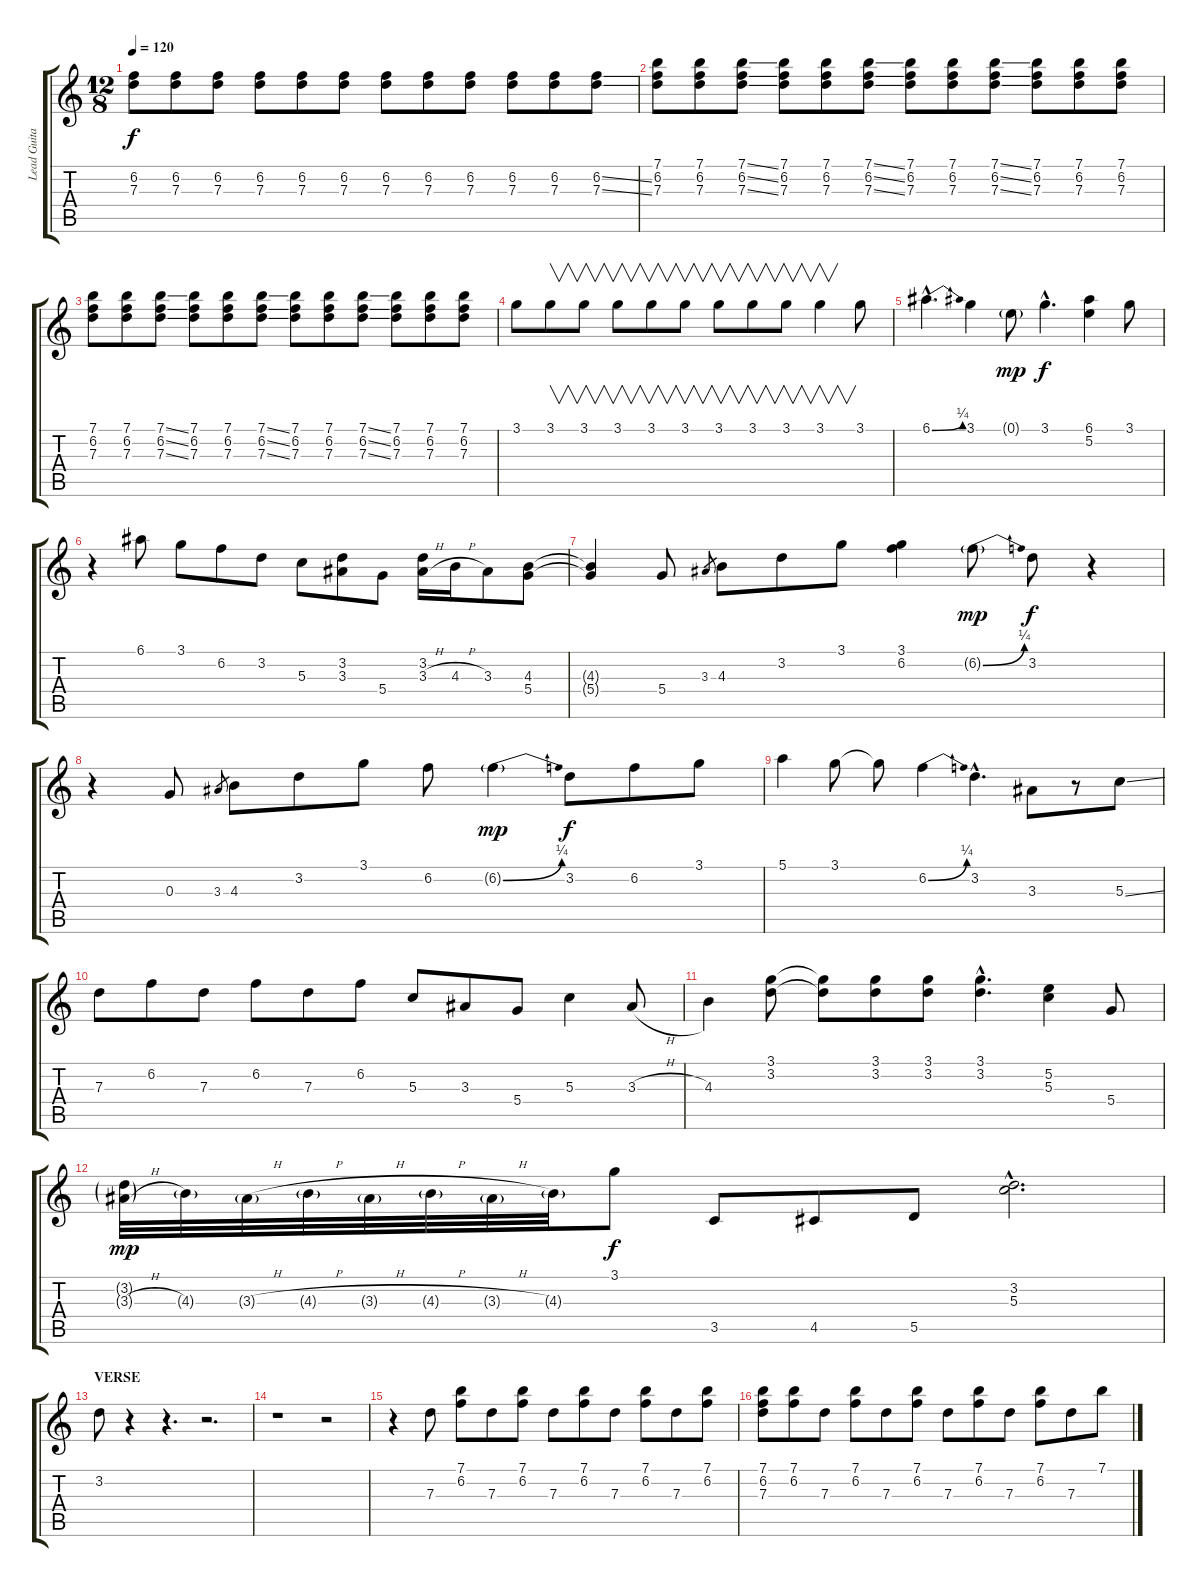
\track ("Lead Guitar (E.C.)" "Lead Guita") {instrument distortionguitar}
\staff {score tabs}
\tuning (E4 B3 G3 D3 A2 E2) {hide}
\ts (12 8)
\tempo 120
\clef g2
\ks c
(6.2 7.3).8{dy f instrument distortionguitar} (6.2 7.3).8 (6.2 7.3).8 (6.2 7.3).8 (6.2 7.3).8 (6.2 7.3).8 (6.2 7.3).8 (6.2 7.3).8 (6.2 7.3).8 (6.2 7.3).8 (6.2 7.3).8 (6.2{ss} 7.3{ss}).8 |
(7.1 6.2 7.3).8 (7.1 6.2 7.3).8 (7.1{ss} 6.2{ss} 7.3{ss}).8 (7.1 6.2 7.3).8 (7.1 6.2 7.3).8 (7.1{ss} 6.2{ss} 7.3{ss}).8 (7.1 6.2 7.3).8 (7.1 6.2 7.3).8 (7.1{ss} 6.2{ss} 7.3{ss}).8 (7.1 6.2 7.3).8 (7.1 6.2 7.3).8 (7.1 6.2 7.3).8 |
(7.1 6.2 7.3).8 (7.1 6.2 7.3).8 (7.1{ss} 6.2{ss} 7.3{ss}).8 (7.1 6.2 7.3).8 (7.1 6.2 7.3).8 (7.1{ss} 6.2{ss} 7.3{ss}).8 (7.1 6.2 7.3).8 (7.1 6.2 7.3).8 (7.1{ss} 6.2{ss} 7.3{ss}).8 (7.1 6.2 7.3).8 (7.1 6.2 7.3).8 (7.1 6.2 7.3).8 |
3.1.8 3.1.8{v} 3.1.8{v} 3.1.8{v} 3.1.8{v} 3.1.8{v} 3.1.8{v} 3.1.8{v} 3.1.8{v} 3.1.4{v} 3.1.8 |
6.1{be (bend 0 0 60 1) hac}.4{d} 3.1.4 0.1{g}.8{dy mp} 3.1{hac}.4{d dy f} (6.1 5.2).4 3.1.8 |
r.4 6.1.8 3.1.8 6.2.8 3.2.8 5.3.8 (3.2 3.3).8 5.4.8 (3.2 3.3{h}).16 4.3{h}.16 3.3.8 (4.3 5.4).8 |
(4.3{t} 5.4{t}).4 5.4.8 3.3.8{gr} 4.3.8 3.2.8 3.1.8 (3.1 6.2).4 6.2{be (bend 0 0 60 1) g}.8{dy mp} 3.2.8{dy f} r.4 |
r.4 0.3.8 3.3.8{gr} 4.3.8 3.2.8 3.1.8 6.2.8 6.2{be (bend 0 0 60 1) g}.4{dy mp} 3.2.8{dy f} 6.2.8 3.1.8 |
5.1.4 3.1.8 3.1{t}.8 6.2{be (bend 0 0 60 1)}.4 3.2{hac}.4{d} 3.3.8 r.8 5.3{ss}.8 |
7.3.8 6.2.8 7.3.8 6.2.8 7.3.8 6.2.8 5.3.8 3.3.8 5.4.8 5.3.4 3.3{h}.8 |
4.3.4 (3.1 3.2).8 (3.1{t} 3.2{t}).8 (3.1 3.2).8 (3.1 3.2).8 (3.1{hac} 3.2{hac}).4{d} (5.2 5.3).4 5.4.8 |
(3.2{g} 3.3{h g}).32{dy mp} 4.3{g}.32 3.3{h g}.32 4.3{h g}.32 3.3{h g}.32 4.3{h g}.32 3.3{h g}.32 4.3{g}.32 3.1.8{dy f} 3.5.8 4.5.8 5.5.8 (3.2{hac} 5.3{hac}).2{d} |
\section ("" "VERSE")
3.2.8 r.4 r.4{d} r.2{d} |
r.1 r.2 |
r.4 7.3.8 (7.1 6.2).8 7.3.8 (7.1 6.2).8 7.3.8 (7.1 6.2).8 7.3.8 (7.1 6.2).8 7.3.8 (7.1 6.2).8 |
(7.1 6.2 7.3).8 (7.1 6.2).8 7.3.8 (7.1 6.2).8 7.3.8 (7.1 6.2).8 7.3.8 (7.1 6.2).8 7.3.8 (7.1 6.2).8 7.3.8 7.1.8
